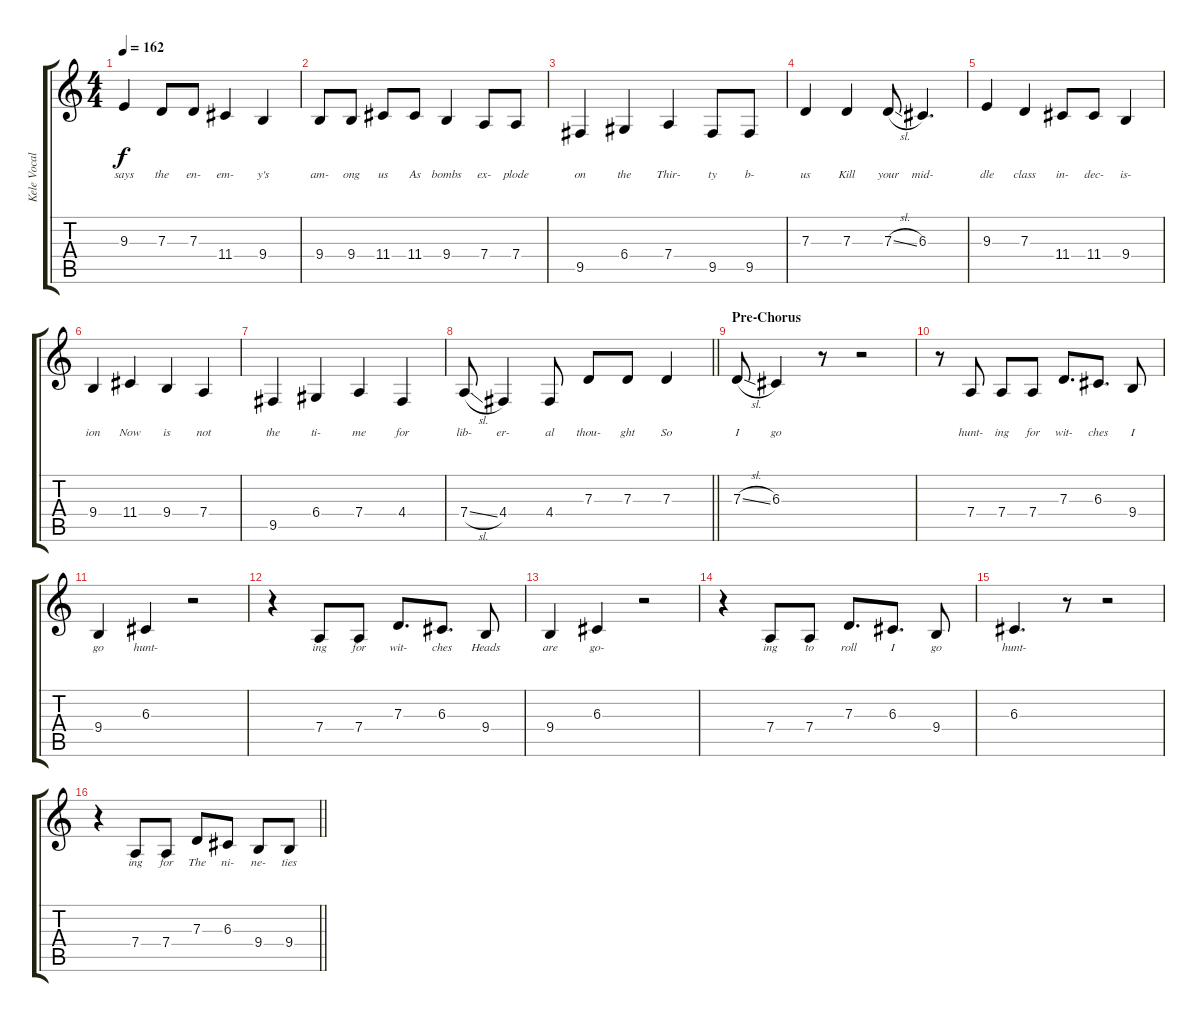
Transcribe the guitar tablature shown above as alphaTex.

\track ("Kele Vocals" "Kele Vocal") {instrument tenorsax}
\staff {score tabs}
\tuning (E4 B3 G3 D3 A2 E2) {hide}
\ts (4 4)
\tempo 162
\clef g2
\ks c
9.3.4{lyrics (0 "says") lyrics (1 "") lyrics (2 "") lyrics (3 "") lyrics (4 "") dy f} 7.3.8{lyrics (0 "the") lyrics (1 "") lyrics (2 "") lyrics (3 "") lyrics (4 "")} 7.3.8{lyrics (0 "en-") lyrics (1 "") lyrics (2 "") lyrics (3 "") lyrics (4 "")} 11.4.4{lyrics (0 "em-") lyrics (1 "") lyrics (2 "") lyrics (3 "") lyrics (4 "")} 9.4.4{lyrics (0 "y's") lyrics (1 "") lyrics (2 "") lyrics (3 "") lyrics (4 "")} |
9.4.8{lyrics (0 "am-") lyrics (1 "") lyrics (2 "") lyrics (3 "") lyrics (4 "")} 9.4.8{lyrics (0 "ong") lyrics (1 "") lyrics (2 "") lyrics (3 "") lyrics (4 "")} 11.4.8{lyrics (0 "us") lyrics (1 "") lyrics (2 "") lyrics (3 "") lyrics (4 "")} 11.4.8{lyrics (0 "As") lyrics (1 "") lyrics (2 "") lyrics (3 "") lyrics (4 "")} 9.4.4{lyrics (0 "bombs") lyrics (1 "") lyrics (2 "") lyrics (3 "") lyrics (4 "")} 7.4.8{lyrics (0 "ex-") lyrics (1 "") lyrics (2 "") lyrics (3 "") lyrics (4 "")} 7.4.8{lyrics (0 "plode") lyrics (1 "") lyrics (2 "") lyrics (3 "") lyrics (4 "")} |
9.5.4{lyrics (0 "on") lyrics (1 "") lyrics (2 "") lyrics (3 "") lyrics (4 "")} 6.4.4{lyrics (0 "the") lyrics (1 "") lyrics (2 "") lyrics (3 "") lyrics (4 "")} 7.4.4{lyrics (0 "Thir-") lyrics (1 "") lyrics (2 "") lyrics (3 "") lyrics (4 "")} 9.5.8{lyrics (0 "ty") lyrics (1 "") lyrics (2 "") lyrics (3 "") lyrics (4 "")} 9.5.8{lyrics (0 "b-") lyrics (1 "") lyrics (2 "") lyrics (3 "") lyrics (4 "")} |
7.3.4{lyrics (0 "us") lyrics (1 "") lyrics (2 "") lyrics (3 "") lyrics (4 "")} 7.3.4{lyrics (0 "Kill") lyrics (1 "") lyrics (2 "") lyrics (3 "") lyrics (4 "")} 7.3{sl}.8{lyrics (0 "your") lyrics (1 "") lyrics (2 "") lyrics (3 "") lyrics (4 "")} 6.3.4{d lyrics (0 "mid-") lyrics (1 "") lyrics (2 "") lyrics (3 "") lyrics (4 "")} |
9.3.4{lyrics (0 "dle") lyrics (1 "") lyrics (2 "") lyrics (3 "") lyrics (4 "")} 7.3.4{lyrics (0 "class") lyrics (1 "") lyrics (2 "") lyrics (3 "") lyrics (4 "")} 11.4.8{lyrics (0 "in-") lyrics (1 "") lyrics (2 "") lyrics (3 "") lyrics (4 "")} 11.4.8{lyrics (0 "dec-") lyrics (1 "") lyrics (2 "") lyrics (3 "") lyrics (4 "")} 9.4.4{lyrics (0 "is-") lyrics (1 "") lyrics (2 "") lyrics (3 "") lyrics (4 "")} |
9.4.4{lyrics (0 "ion") lyrics (1 "") lyrics (2 "") lyrics (3 "") lyrics (4 "")} 11.4.4{lyrics (0 "Now") lyrics (1 "") lyrics (2 "") lyrics (3 "") lyrics (4 "")} 9.4.4{lyrics (0 "is") lyrics (1 "") lyrics (2 "") lyrics (3 "") lyrics (4 "")} 7.4.4{lyrics (0 "not") lyrics (1 "") lyrics (2 "") lyrics (3 "") lyrics (4 "")} |
9.5.4{lyrics (0 "the") lyrics (1 "") lyrics (2 "") lyrics (3 "") lyrics (4 "")} 6.4.4{lyrics (0 "ti-") lyrics (1 "") lyrics (2 "") lyrics (3 "") lyrics (4 "")} 7.4.4{lyrics (0 "me") lyrics (1 "") lyrics (2 "") lyrics (3 "") lyrics (4 "")} 4.4.4{lyrics (0 "for") lyrics (1 "") lyrics (2 "") lyrics (3 "") lyrics (4 "")} |
\barLineRight lightlight
7.4{sl}.8{lyrics (0 "lib-") lyrics (1 "") lyrics (2 "") lyrics (3 "") lyrics (4 "")} 4.4.4{lyrics (0 "er-") lyrics (1 "") lyrics (2 "") lyrics (3 "") lyrics (4 "")} 4.4.8{lyrics (0 "al") lyrics (1 "") lyrics (2 "") lyrics (3 "") lyrics (4 "")} 7.3.8{lyrics (0 "thou-") lyrics (1 "") lyrics (2 "") lyrics (3 "") lyrics (4 "")} 7.3.8{lyrics (0 "ght") lyrics (1 "") lyrics (2 "") lyrics (3 "") lyrics (4 "")} 7.3.4{lyrics (0 "So") lyrics (1 "") lyrics (2 "") lyrics (3 "") lyrics (4 "")} |
\section ("" "Pre-Chorus")
7.3{sl}.8{lyrics (0 "I") lyrics (1 "") lyrics (2 "") lyrics (3 "") lyrics (4 "")} 6.3.4{lyrics (0 "go") lyrics (1 "") lyrics (2 "") lyrics (3 "") lyrics (4 "")} r.8 r.2 |
r.8 7.4.8{lyrics (0 "hunt-") lyrics (1 "") lyrics (2 "") lyrics (3 "") lyrics (4 "")} 7.4.8{lyrics (0 "ing") lyrics (1 "") lyrics (2 "") lyrics (3 "") lyrics (4 "")} 7.4.8{lyrics (0 "for") lyrics (1 "") lyrics (2 "") lyrics (3 "") lyrics (4 "")} 7.3.8{d lyrics (0 "wit-") lyrics (1 "") lyrics (2 "") lyrics (3 "") lyrics (4 "")} 6.3.8{d lyrics (0 "ches") lyrics (1 "") lyrics (2 "") lyrics (3 "") lyrics (4 "")} 9.4.8{lyrics (0 "I") lyrics (1 "") lyrics (2 "") lyrics (3 "") lyrics (4 "")} |
9.4.4{lyrics (0 "go") lyrics (1 "") lyrics (2 "") lyrics (3 "") lyrics (4 "")} 6.3.4{lyrics (0 "hunt-") lyrics (1 "") lyrics (2 "") lyrics (3 "") lyrics (4 "")} r.2 |
r.4 7.4.8{lyrics (0 "ing") lyrics (1 "") lyrics (2 "") lyrics (3 "") lyrics (4 "")} 7.4.8{lyrics (0 "for") lyrics (1 "") lyrics (2 "") lyrics (3 "") lyrics (4 "")} 7.3.8{d lyrics (0 "wit-") lyrics (1 "") lyrics (2 "") lyrics (3 "") lyrics (4 "")} 6.3.8{d lyrics (0 "ches") lyrics (1 "") lyrics (2 "") lyrics (3 "") lyrics (4 "")} 9.4.8{lyrics (0 "Heads") lyrics (1 "") lyrics (2 "") lyrics (3 "") lyrics (4 "")} |
9.4.4{lyrics (0 "are") lyrics (1 "") lyrics (2 "") lyrics (3 "") lyrics (4 "")} 6.3.4{lyrics (0 "go-") lyrics (1 "") lyrics (2 "") lyrics (3 "") lyrics (4 "")} r.2 |
r.4 7.4.8{lyrics (0 "ing") lyrics (1 "") lyrics (2 "") lyrics (3 "") lyrics (4 "")} 7.4.8{lyrics (0 "to") lyrics (1 "") lyrics (2 "") lyrics (3 "") lyrics (4 "")} 7.3.8{d lyrics (0 "roll") lyrics (1 "") lyrics (2 "") lyrics (3 "") lyrics (4 "")} 6.3.8{d lyrics (0 "I") lyrics (1 "") lyrics (2 "") lyrics (3 "") lyrics (4 "")} 9.4.8{lyrics (0 "go") lyrics (1 "") lyrics (2 "") lyrics (3 "") lyrics (4 "")} |
6.3.4{d lyrics (0 "hunt-") lyrics (1 "") lyrics (2 "") lyrics (3 "") lyrics (4 "")} r.8 r.2 |
\barLineRight lightlight
r.4 7.4.8{lyrics (0 "ing") lyrics (1 "") lyrics (2 "") lyrics (3 "") lyrics (4 "")} 7.4.8{lyrics (0 "for") lyrics (1 "") lyrics (2 "") lyrics (3 "") lyrics (4 "")} 7.3.8{lyrics (0 "The") lyrics (1 "") lyrics (2 "") lyrics (3 "") lyrics (4 "")} 6.3.8{lyrics (0 "ni-") lyrics (1 "") lyrics (2 "") lyrics (3 "") lyrics (4 "")} 9.4.8{lyrics (0 "ne-") lyrics (1 "") lyrics (2 "") lyrics (3 "") lyrics (4 "")} 9.4.8{lyrics (0 "ties") lyrics (1 "") lyrics (2 "") lyrics (3 "") lyrics (4 "")}
